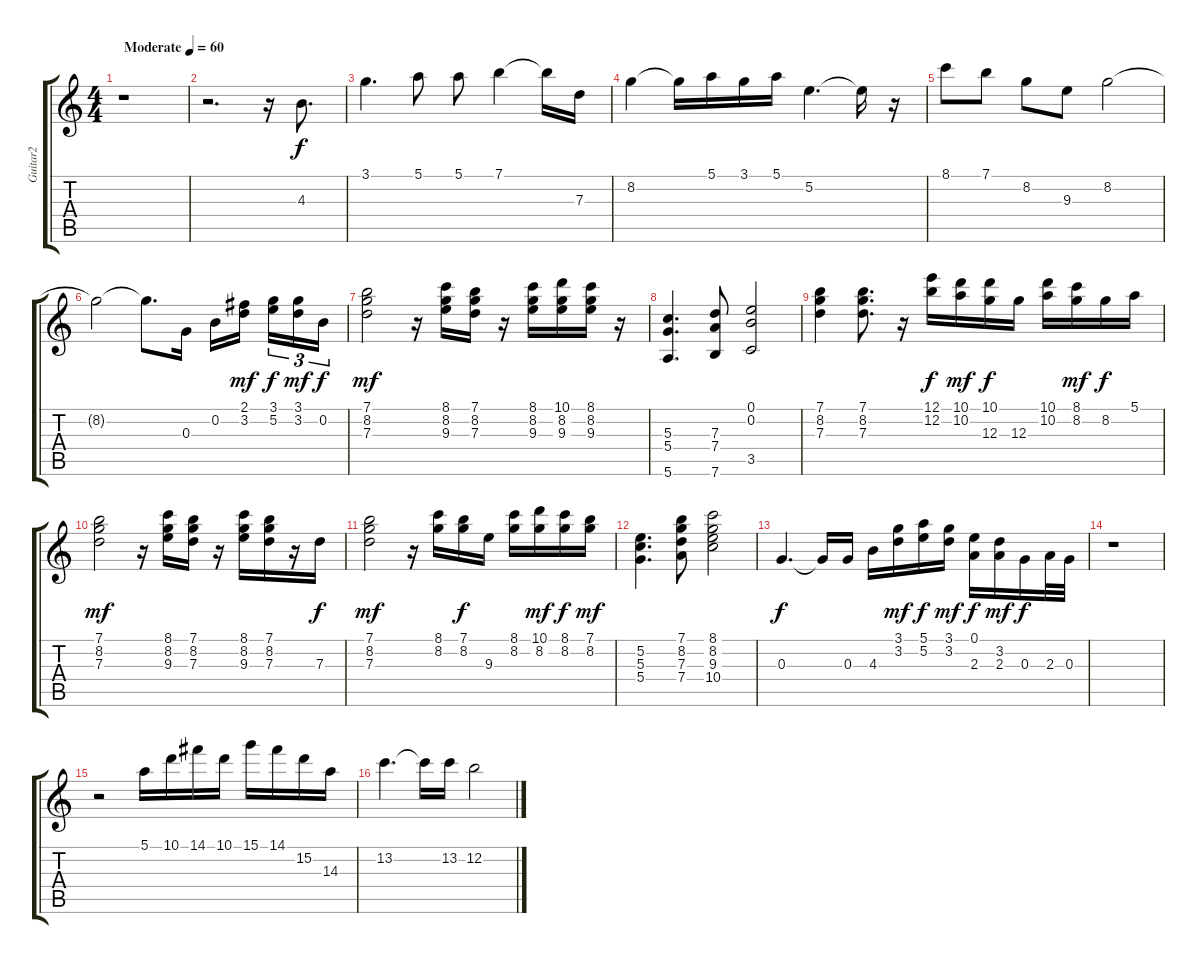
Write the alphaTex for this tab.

\track ("Guitar2" "Guitar2") {instrument distortionguitar}
\staff {score tabs}
\tuning (E4 B3 G3 D3 A2 E2) {hide}
\ts (4 4)
\tempo (60 "Moderate")
\clef g2
\ks c
r.1{dy f instrument distortionguitar} |
r.2{d} r.16 4.3.8{d} |
3.1.4{d} 5.1.8 5.1.8 7.1.4 7.1{t}.16 7.3.16 |
8.2.4 8.2{t}.16 5.1.16 3.1.16 5.1.16 5.2.4{d} 5.2{t}.16 r.16 |
8.1.8 7.1.8 8.2.8 9.3.8 8.2.2 |
8.2{t}.2 8.2{t}.8{d} 0.3.16 0.2.16 (2.1 3.2).16{dy mf beam splitsecondary} (3.1 5.2).16{tu (3 2) dy f} (3.1 3.2).16{tu (3 2) dy mf} 0.2.16{tu (3 2) dy f} |
(7.1 8.2 7.3).2{dy mf} r.16 (8.1 8.2 9.3).16 (7.1 8.2 7.3).16 r.16 (8.1 8.2 9.3).16 (10.1 8.2 9.3).16 (8.1 8.2 9.3).16 r.16 |
(5.3 5.4 5.6).4{d} (7.3 7.4 7.6).8 (0.1 0.2 3.5).2 |
(7.1 8.2 7.3).4 (7.1 8.2 7.3).8{d} r.16 (12.1 12.2).16{dy f} (10.1 10.2).16{dy mf} (10.1 12.3).16{dy f} 12.3.16 (10.1 10.2).16 (8.1 8.2).16{dy mf} 8.2.16{dy f} 5.1.16 |
(7.1 8.2 7.3).2{dy mf} r.16 (8.1 8.2 9.3).16 (7.1 8.2 7.3).16 r.16 (8.1 8.2 9.3).16 (7.1 8.2 7.3).16 r.16 7.3.16{dy f} |
(7.1 8.2 7.3).2{dy mf} r.16 (8.1 8.2).16 (7.1 8.2).16{dy f} 9.3.16 (8.1 8.2).16 (10.1 8.2).16{dy mf} (8.1 8.2).16{dy f} (7.1 8.2).16{dy mf} |
(5.2 5.3 5.4).4{d} (7.1 8.2 7.3 7.4).8 (8.1 8.2 9.3 10.4).2 |
0.3.4{d dy f} 0.3{t}.16 0.3.16 4.3.16 (3.1 3.2).16{dy mf} (5.1 5.2).16{dy f} (3.1 3.2).16{dy mf} (0.1 2.3).16{dy f} (3.2 2.3).16{dy mf} 0.3.16{dy f} 2.3.32 0.3.32 |
r.1 |
r.2 5.1.16 10.1.16 14.1.16 10.1.16 15.1.16 14.1.16 15.2.16 14.3.16 |
13.2.4{d} 13.2{t}.16 13.2.16 12.2.2
